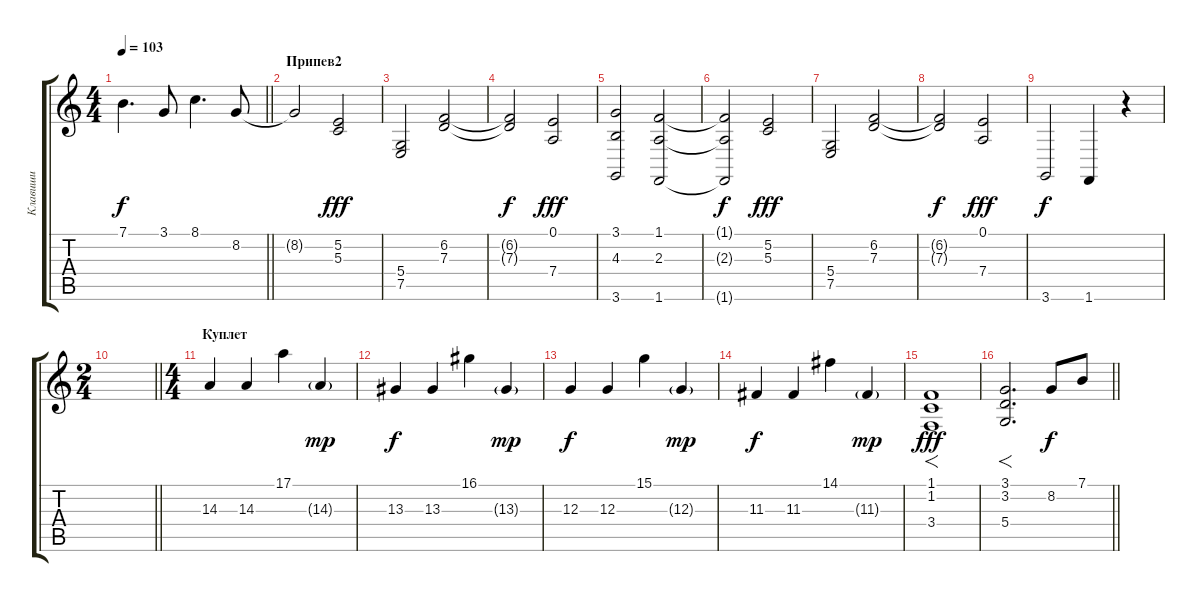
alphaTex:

\track ("Клавиши" "Клавиши") {instrument electricgrandpiano}
\staff {score tabs}
\tuning (E4 B3 G3 D3 A2 E2) {hide}
\ts (4 4)
\tempo 103
\clef g2
\barLineRight lightlight
\ks c
7.1.4{d dy f} 3.1.8 8.1.4{d} 8.2.8 |
\section ("" "Припев2")
8.2{t}.2 (5.2 5.3).2{dy fff instrument synthbrass2} |
(5.4 7.5).2 (6.2 7.3).2 |
(6.2{t} 7.3{t}).2{dy f} (0.1 7.4).2{dy fff} |
(3.1 4.3 3.6).2 (1.1 2.3 1.6).2 |
(1.1{t} 2.3{t} 1.6{t}).2{dy f} (5.2 5.3).2{dy fff instrument synthbrass2} |
(5.4 7.5).2 (6.2 7.3).2 |
(6.2{t} 7.3{t}).2{dy f} (0.1 7.4).2{dy fff} |
3.6.2{dy f} 1.6.4 r.4 |
\ts (2 4)
\barLineRight lightlight
|
\ts (4 4)
\section ("" "Куплет")
14.3.4{volume 9 instrument vibraphone} 14.3.4 17.1.4 14.3{g}.4{dy mp} |
13.3.4{dy f} 13.3.4 16.1.4 13.3{g}.4{dy mp} |
12.3.4{dy f} 12.3.4 15.1.4 12.3{g}.4{dy mp} |
11.3.4{dy f} 11.3.4 14.1.4 11.3{g}.4{dy mp} |
(1.1 1.2 3.4).1{f dy fff instrument brasssection} |
\barLineRight lightlight
(3.1 3.2 5.4).2{f d} 8.2.8{dy f volume 10 instrument electricpiano1} 7.1.8
